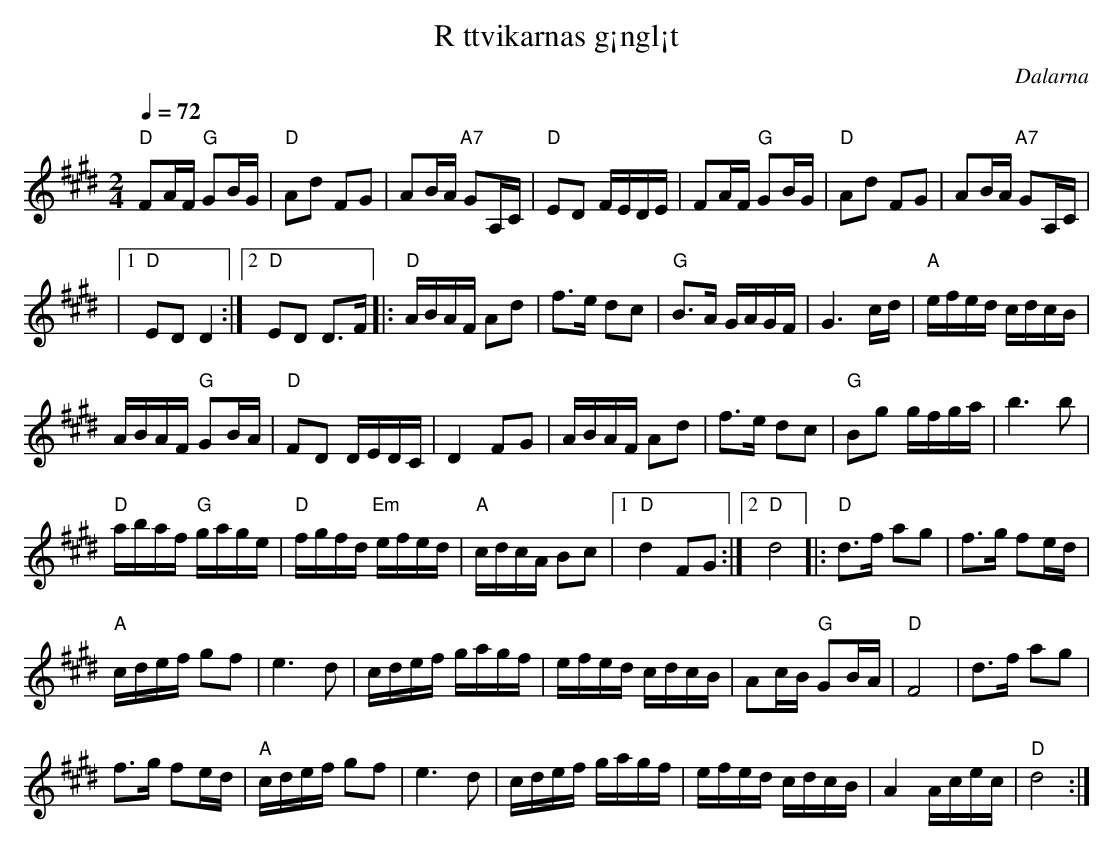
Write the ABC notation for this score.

X:1
T: R ttvikarnas g¡ngl¡t
O: Dalarna
Q: 1/4=72
M: 2/4
L: 1/8
K: D
[V:clt clef=treble transpose=-2][K:E]
"D"FA/F/ "G"GB/G/ | "D"Ad FG | AB/A/ "A7"GA,/C/ | "D"ED F/E/D/E/ | FA/F/ "G"GB/G/ | "D"Ad FG | AB/A/ "A7"GA,/C/ |
|1 "D"ED D2 :|2 "D"ED D>F |: "D"A/B/A/F/ Ad | f>e dc | "G"B>A G/A/G/F/ | G3 c/d/ | "A"e/f/e/d/ c/d/c/B/ |
A/B/A/F/ "G"GB/A/ | "D"FD D/E/D/C/ | D2 FG | A/B/A/F/ Ad | f>e dc | "G"Bg g/f/g/a/ | b3 b |
"D"a/b/a/f/ "G"g/a/g/e/ | "D"f/g/f/d/ "Em"e/f/e/d/ | "A"c/d/c/A/ Bc |1 "D"d2 FG :|2 "D"d4 |: "D"d>f ag | f>g fe/d/ |
"A"c/d/e/f/ gf | e3 d | c/d/e/f/ g/a/g/f/ | e/f/e/d/ c/d/c/B/ | Ac/B/ "G"GB/A/ | "D"F4 | d>f ag |
f>g fe/d/ | "A"c/d/e/f/ gf | e3 d | c/d/e/f/ g/a/g/f/ | e/f/e/d/ c/d/c/B/ | A2 A/c/e/c/ | "D"d4 :|]
